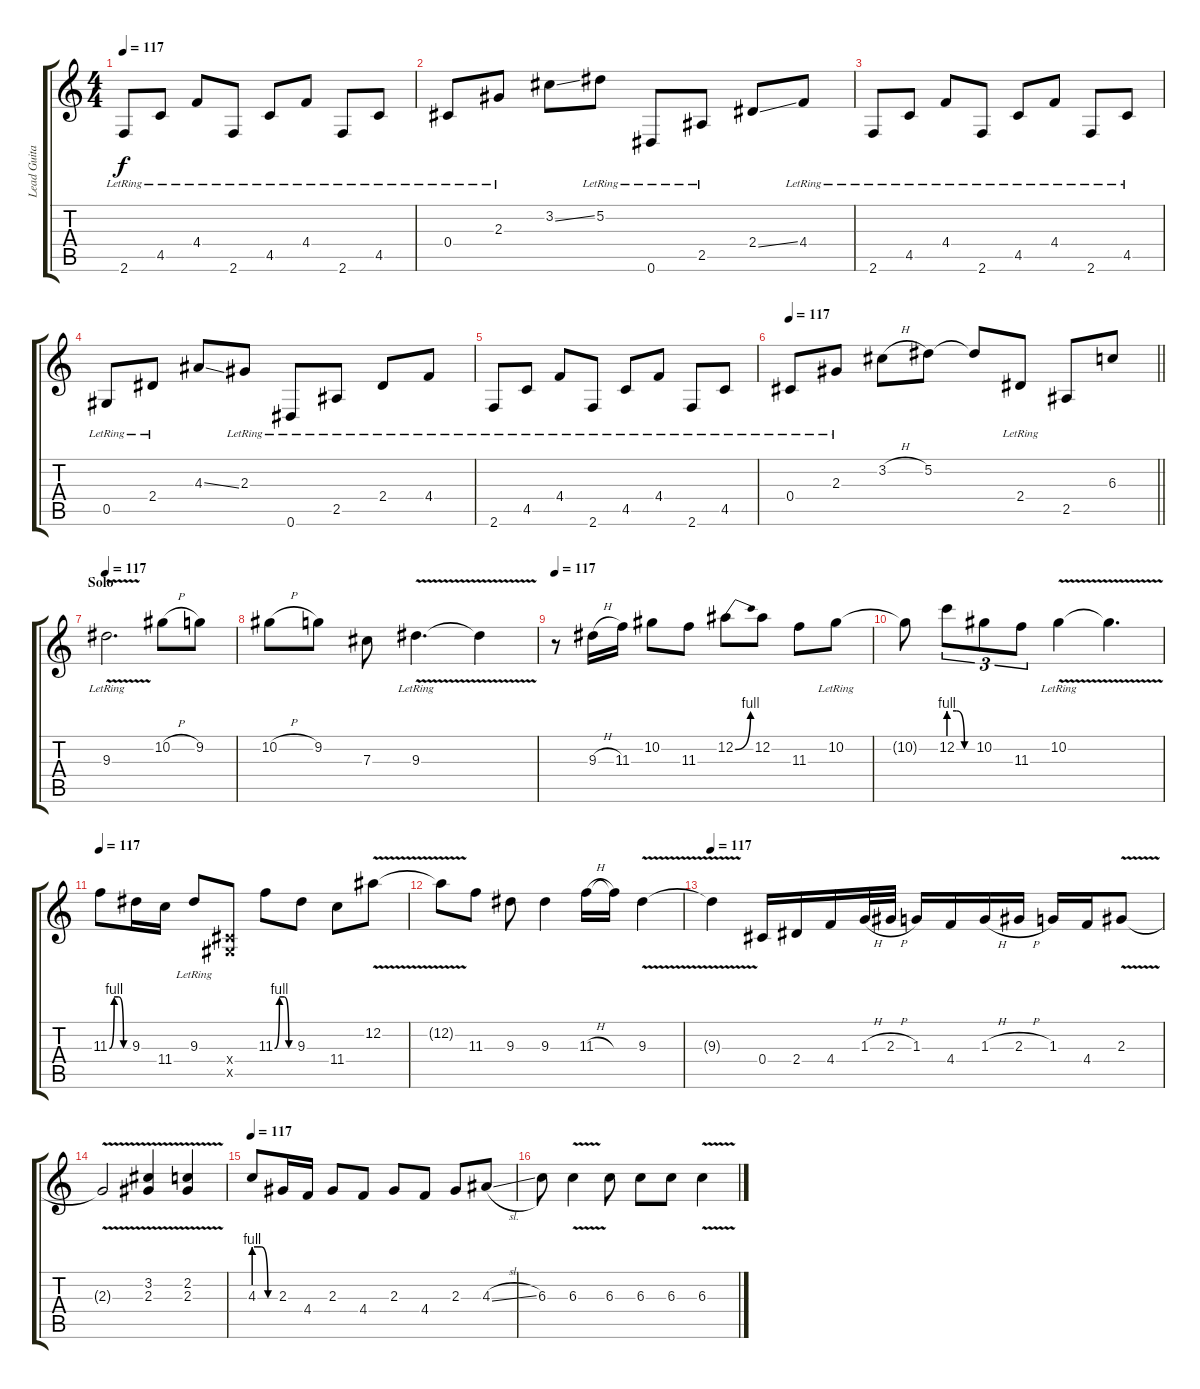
\track ("Lead Guitar (12 strings)" "Lead Guita") {instrument acousticguitarsteel}
\staff {score tabs}
\tuning (Eb4 Bb3 Gb3 Db3 Ab2 Eb2) {hide}
\ts (4 4)
\tempo 117
\clef g2
\ks c
2.6{lr}.8{dy f} 4.5{lr}.8 4.4{lr}.8 2.6{lr}.8 4.5{lr}.8 4.4{lr}.8 2.6{lr}.8 4.5{lr}.8 |
0.4{lr}.8 2.3{lr}.8 3.2{ss}.8 5.2{lr}.8 0.6{lr}.8 2.5{lr}.8 2.4{ss}.8 4.4{lr}.8 |
2.6{lr}.8 4.5{lr}.8 4.4{lr}.8 2.6{lr}.8 4.5{lr}.8 4.4{lr}.8 2.6{lr}.8 4.5{lr}.8 |
0.5{lr}.8 2.4{lr}.8 4.3{ss}.8 2.3{lr}.8 0.6{lr}.8 2.5{lr}.8 2.4{lr}.8 4.4{lr}.8 |
2.6{lr}.8 4.5{lr}.8 4.4{lr}.8 2.6{lr}.8 4.5{lr}.8 4.4{lr}.8 2.6{lr}.8 4.5{lr}.8 |
\tempo 117
\barLineRight lightlight
0.4{lr}.8 2.3{lr}.8 3.2{h}.8 5.2.8 5.2{t}.8 2.4{lr}.8 2.5.8 6.3.8 |
\section ("" "Solo")
\tempo 117
9.3{v lr}.2{d balance 8} 10.2{h}.8 9.2.8 |
10.2{h}.8 9.2.8 7.3.8 9.3{v lr}.4{d} 9.3{t}.4 |
\tempo 117
r.8 9.3{h}.16 11.3.16 10.2.8 11.3.8 12.2{be (bend 0 0 60 4)}.8 12.2.8 11.3.8 10.2{lr}.8 |
10.2{t}.8 12.2{be (custom 0 4 20 4 40 0 60 0)}.8{tu (3 2)} 10.2.8{tu (3 2)} 11.3.8{tu (3 2)} 10.2{v lr}.4 10.2{t}.4{d} |
\tempo 117
11.3{be (custom 0 0 15 4 30 4 45 0 60 0)}.8 9.3.16 11.4.16 9.3{lr}.8 (0.4{x} 0.5{x}).8 11.3{be (custom 0 0 15 4 30 4 45 0 60 0)}.8 9.3.8 11.4.8 12.2{v}.8 |
12.2{t}.8 11.3.8 9.3.8 9.3.4 11.3{h}.16 11.3{t}.16 9.3{v}.4 |
\tempo 117
9.3{t}.4 0.4.16 2.4.16 4.4.16 1.3{h}.32 2.3{h}.32 1.3.16 4.4.16 1.3{h}.16 2.3{h}.16 1.3.16 4.4.16 2.3{v}.8 |
2.3{t}.2 (3.2{v} 2.3{v}).4 (2.2{v} 2.3{v}).4 |
\tempo 117
4.3{be (custom 0 4 20 4 40 0 60 0)}.8 2.3.16 4.4.16 2.3.8 4.4.8 2.3.8 4.4.8 2.3.8 4.3{sl}.8 |
6.3.8 6.3{v}.4 6.3.8 6.3.8 6.3.8 6.3{v}.4
